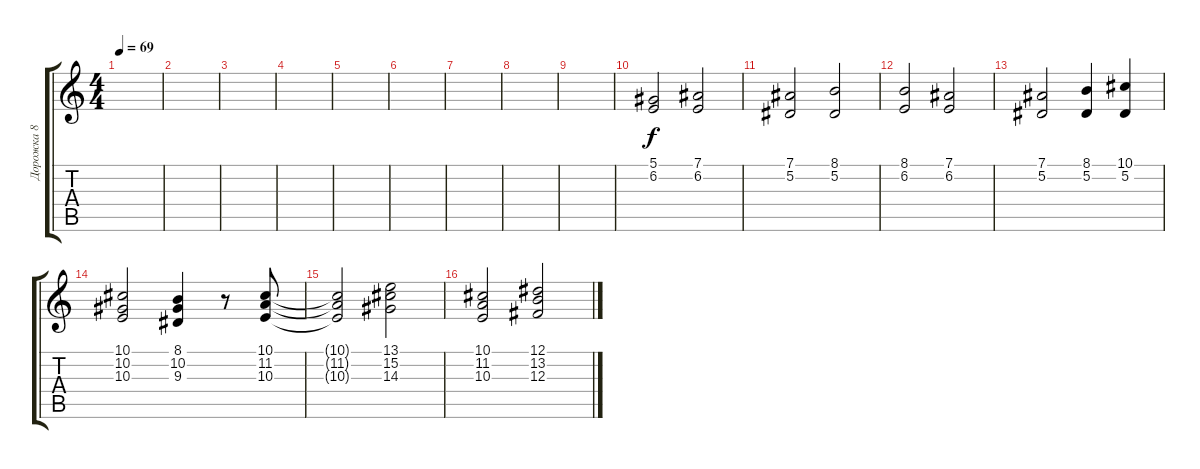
\track ("Дорожка 8" "Дорожка 8") {instrument stringensemble1}
\staff {score tabs}
\tuning (Eb4 Bb3 Gb3 Db3 Ab2 Eb2) {hide}
\ts (4 4)
\tempo 69
\clef g2
\ks c
|
|
|
|
|
|
|
|
|
(5.1 6.2).2 (7.1 6.2).2 |
(7.1 5.2).2 (8.1 5.2).2 |
(8.1 6.2).2 (7.1 6.2).2 |
(7.1 5.2).2 (8.1 5.2).4 (10.1 5.2).4 |
(10.1 10.2 10.3).2 (8.1 10.2 9.3).4 r.8 (10.1 11.2 10.3).8 |
(10.1{t} 11.2{t} 10.3{t}).2 (13.1 15.2 14.3).2 |
(10.1 11.2 10.3).2 (12.1 13.2 12.3).2
